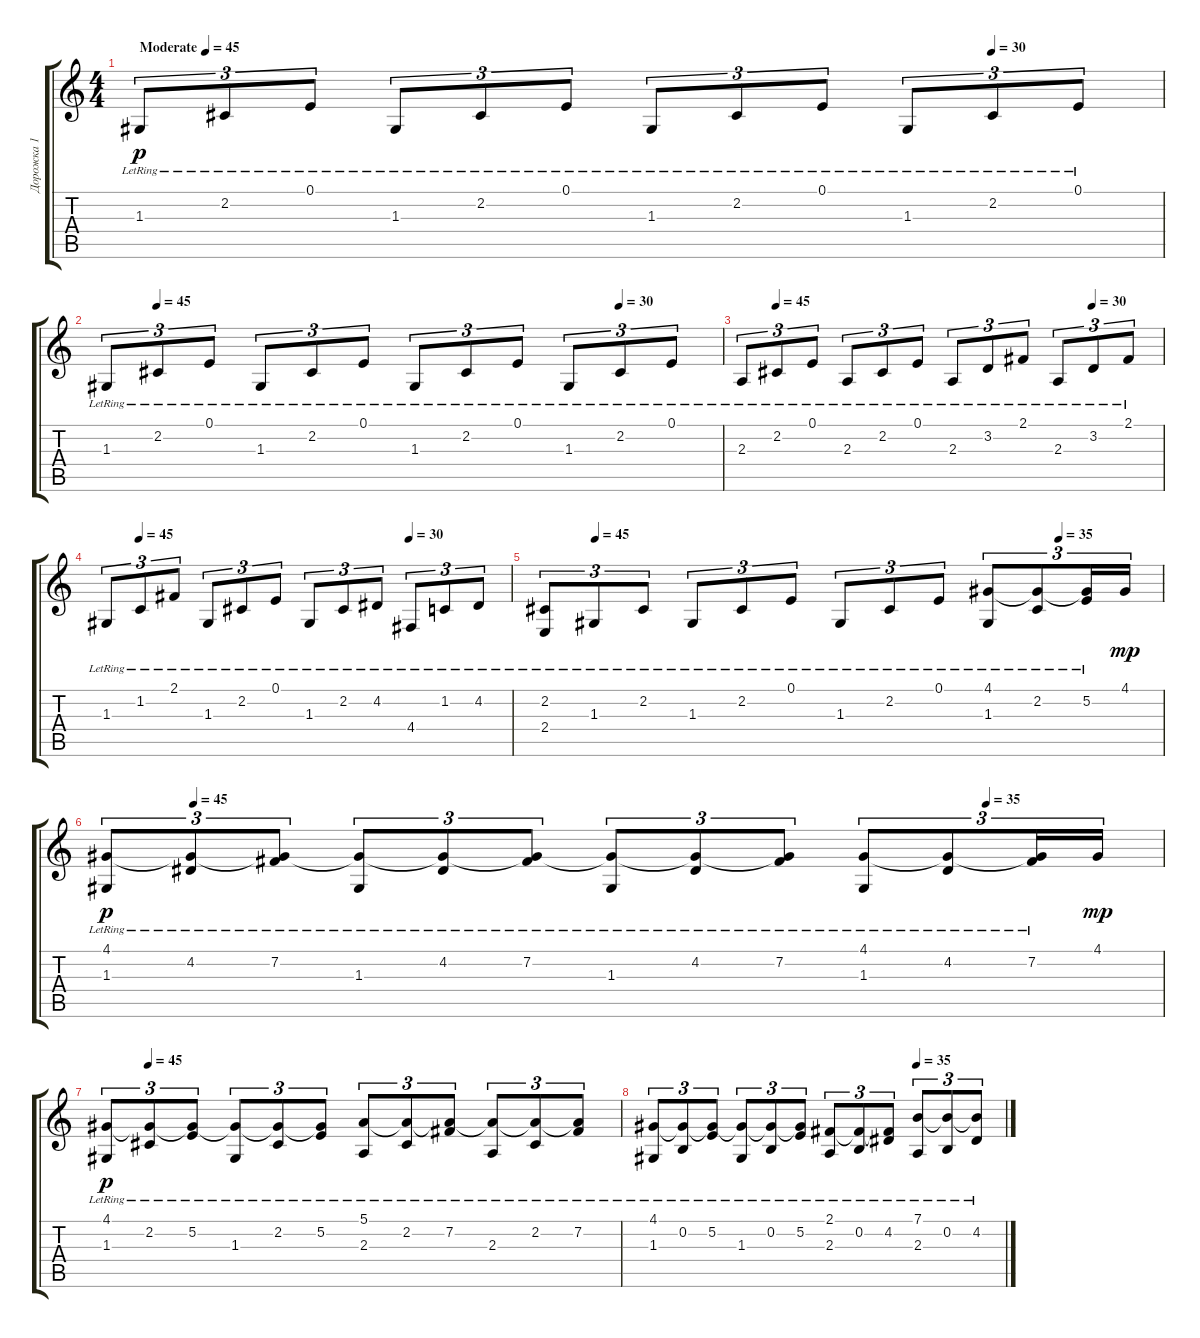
\track ("Дорожка 1" "Дорожка 1") {instrument acousticgrandpiano}
\staff {score tabs}
\tuning (E4 B3 G3 D3 A2 E2) {hide}
\ts (4 4)
\tempo (45 "Moderate")
\tempo (30 0.8333333333333334)
\tempo (45 "Moderate")
\clef g2
\ks c
1.3{lr}.8{tu (3 2) dy p instrument acousticgrandpiano} 2.2{lr}.8{tu (3 2)} 0.1{lr}.8{tu (3 2)} 1.3{lr}.8{tu (3 2)} 2.2{lr}.8{tu (3 2)} 0.1{lr}.8{tu (3 2)} 1.3{lr}.8{tu (3 2)} 2.2{lr}.8{tu (3 2)} 0.1{lr}.8{tu (3 2)} 1.3{lr}.8{tu (3 2)} 2.2{lr}.8{tu (3 2)} 0.1{lr}.8{tu (3 2)} |
\tempo (45 0.08333333333333333)
\tempo (30 0.8333333333333334)
1.3{lr}.8{tu (3 2)} 2.2{lr}.8{tu (3 2)} 0.1{lr}.8{tu (3 2)} 1.3{lr}.8{tu (3 2)} 2.2{lr}.8{tu (3 2)} 0.1{lr}.8{tu (3 2)} 1.3{lr}.8{tu (3 2)} 2.2{lr}.8{tu (3 2)} 0.1{lr}.8{tu (3 2)} 1.3{lr}.8{tu (3 2)} 2.2{lr}.8{tu (3 2)} 0.1{lr}.8{tu (3 2)} |
\tempo (45 0.08333333333333333)
\tempo (30 0.8333333333333334)
2.3{lr}.8{tu (3 2)} 2.2{lr}.8{tu (3 2)} 0.1{lr}.8{tu (3 2)} 2.3{lr}.8{tu (3 2)} 2.2{lr}.8{tu (3 2)} 0.1{lr}.8{tu (3 2)} 2.3{lr}.8{tu (3 2)} 3.2{lr}.8{tu (3 2)} 2.1{lr}.8{tu (3 2)} 2.3{lr}.8{tu (3 2)} 3.2{lr}.8{tu (3 2)} 2.1{lr}.8{tu (3 2)} |
\tempo (45 0.08333333333333333)
\tempo (30 0.75)
1.3{lr}.8{tu (3 2)} 1.2{lr}.8{tu (3 2)} 2.1{lr}.8{tu (3 2)} 1.3{lr}.8{tu (3 2)} 2.2{lr}.8{tu (3 2)} 0.1{lr}.8{tu (3 2)} 1.3{lr}.8{tu (3 2)} 2.2{lr}.8{tu (3 2)} 4.2{lr}.8{tu (3 2)} 4.4{lr}.8{tu (3 2)} 1.2{lr}.8{tu (3 2)} 4.2{lr}.8{tu (3 2)} |
\tempo (45 0.08333333333333333)
\tempo (35 0.8333333333333334)
(2.2{lr} 2.4{lr}).8{tu (3 2)} 1.3{lr}.8{tu (3 2)} 2.2{lr}.8{tu (3 2)} 1.3{lr}.8{tu (3 2)} 2.2{lr}.8{tu (3 2)} 0.1{lr}.8{tu (3 2)} 1.3{lr}.8{tu (3 2)} 2.2{lr}.8{tu (3 2)} 0.1{lr}.8{tu (3 2)} (4.1 1.3{lr}).8{tu (3 2)} (4.1{t} 2.2{lr}).8{tu (3 2)} (4.1{t} 5.2{lr}).16{tu (3 2)} 4.1.16{tu (3 2) dy mp} |
\tempo (45 0.08333333333333333)
\tempo (35 0.8333333333333334)
(4.1 1.3{lr}).8{tu (3 2) dy p} (4.1{t} 4.2{lr}).8{tu (3 2)} (4.1{t} 7.2{lr}).8{tu (3 2)} (4.1{t} 1.3{lr}).8{tu (3 2)} (4.1{t} 4.2{lr}).8{tu (3 2)} (4.1{t} 7.2{lr}).8{tu (3 2)} (4.1{t} 1.3{lr}).8{tu (3 2)} (4.1{t} 4.2{lr}).8{tu (3 2)} (4.1{t} 7.2{lr}).8{tu (3 2)} (4.1 1.3{lr}).8{tu (3 2)} (4.1{t} 4.2{lr}).8{tu (3 2)} (4.1{t} 7.2{lr}).16{tu (3 2)} 4.1.16{tu (3 2) dy mp} |
\tempo (45 0.08333333333333333)
(4.1 1.3{lr}).8{tu (3 2) dy p} (4.1{t} 2.2{lr}).8{tu (3 2)} (4.1{t} 5.2{lr}).8{tu (3 2)} (4.1{t} 1.3{lr}).8{tu (3 2)} (4.1{t} 2.2{lr}).8{tu (3 2)} (4.1{t} 5.2{lr}).8{tu (3 2)} (5.1 2.3{lr}).8{tu (3 2)} (5.1{t} 2.2{lr}).8{tu (3 2)} (5.1{t} 7.2{lr}).8{tu (3 2)} (5.1{t} 2.3{lr}).8{tu (3 2)} (5.1{t} 2.2{lr}).8{tu (3 2)} (5.1{t} 7.2{lr}).8{tu (3 2)} |
\tempo (35 0.75)
(4.1 1.3{lr}).8{tu (3 2)} (4.1{t} 0.2{lr}).8{tu (3 2)} (4.1{t} 5.2{lr}).8{tu (3 2)} (4.1{t} 1.3{lr}).8{tu (3 2)} (4.1{t} 0.2{lr}).8{tu (3 2)} (4.1{t} 5.2{lr}).8{tu (3 2)} (2.1 2.3{lr}).8{tu (3 2)} (2.1{t} 0.2{lr}).8{tu (3 2)} (2.1{t} 4.2{lr}).8{tu (3 2)} (7.1 2.3{lr}).8{tu (3 2)} (7.1{t} 0.2{lr}).8{tu (3 2)} (7.1{t} 4.2{lr}).8{tu (3 2)}
